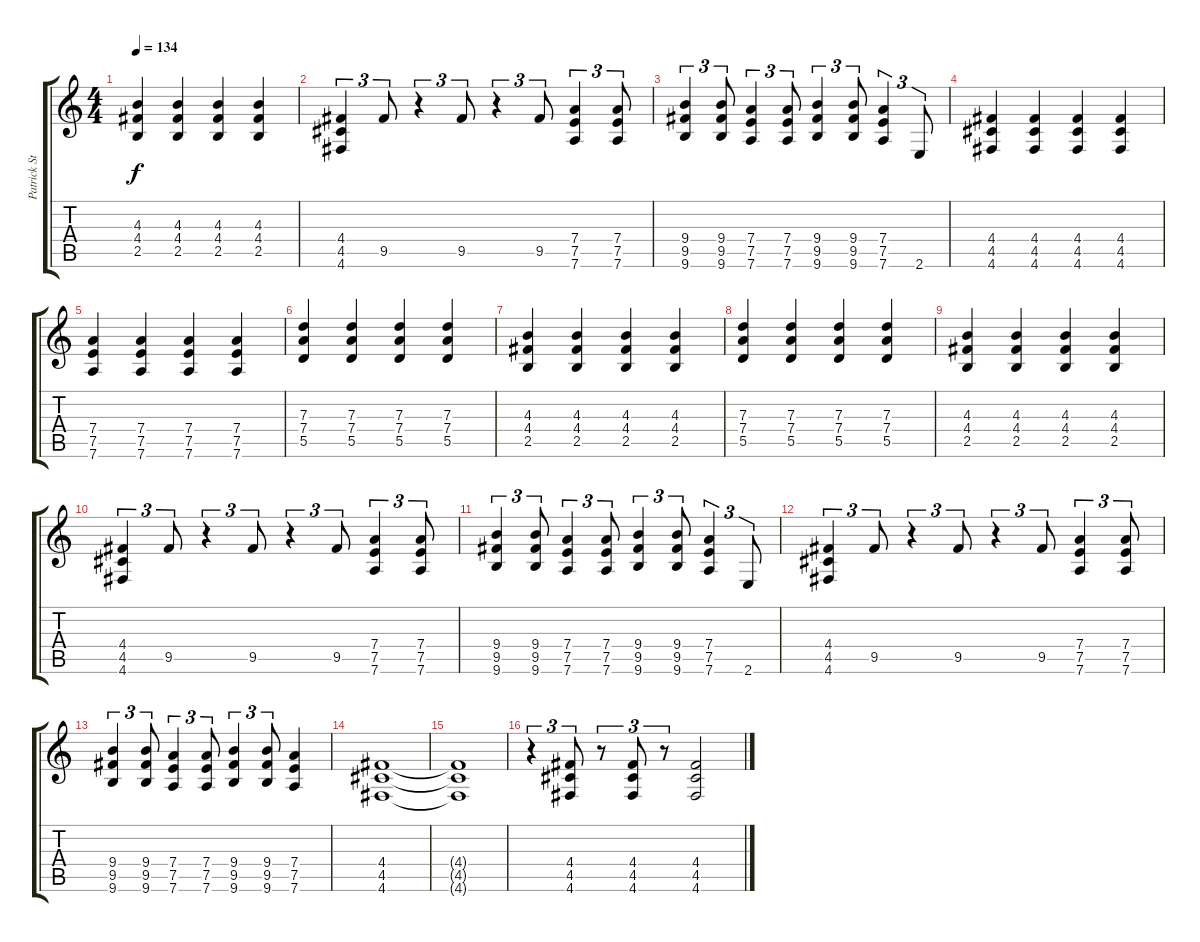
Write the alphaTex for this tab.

\track ("Patrick Stumph (Rythmn Guitar)" "Patrick St") {instrument overdrivenguitar}
\staff {score tabs}
\tuning (E4 B3 G3 D3 A2 D2) {hide}
\ts (4 4)
\tempo 134
\clef g2
\ks c
(4.3 4.4 2.5).4{dy f} (4.3 4.4 2.5).4 (4.3 4.4 2.5).4 (4.3 4.4 2.5).4 |
(4.4 4.5 4.6).4{tu (3 2)} 9.5.8{tu (3 2)} r.4{tu (3 2)} 9.5.8{tu (3 2)} r.4{tu (3 2)} 9.5.8{tu (3 2)} (7.4 7.5 7.6).4{tu (3 2)} (7.4 7.5 7.6).8{tu (3 2)} |
(9.4 9.5 9.6).4{tu (3 2)} (9.4 9.5 9.6).8{tu (3 2)} (7.4 7.5 7.6).4{tu (3 2)} (7.4 7.5 7.6).8{tu (3 2)} (9.4 9.5 9.6).4{tu (3 2)} (9.4 9.5 9.6).8{tu (3 2)} (7.4 7.5 7.6).4{tu (3 2)} 2.6.8{tu (3 2)} |
(4.4 4.5 4.6).4 (4.4 4.5 4.6).4 (4.4 4.5 4.6).4 (4.4 4.5 4.6).4 |
(7.4 7.5 7.6).4 (7.4 7.5 7.6).4 (7.4 7.5 7.6).4 (7.4 7.5 7.6).4 |
(7.3 7.4 5.5).4 (7.3 7.4 5.5).4 (7.3 7.4 5.5).4 (7.3 7.4 5.5).4 |
(4.3 4.4 2.5).4 (4.3 4.4 2.5).4 (4.3 4.4 2.5).4 (4.3 4.4 2.5).4 |
(7.3 7.4 5.5).4 (7.3 7.4 5.5).4 (7.3 7.4 5.5).4 (7.3 7.4 5.5).4 |
(4.3 4.4 2.5).4 (4.3 4.4 2.5).4 (4.3 4.4 2.5).4 (4.3 4.4 2.5).4 |
(4.4 4.5 4.6).4{tu (3 2)} 9.5.8{tu (3 2)} r.4{tu (3 2)} 9.5.8{tu (3 2)} r.4{tu (3 2)} 9.5.8{tu (3 2)} (7.4 7.5 7.6).4{tu (3 2)} (7.4 7.5 7.6).8{tu (3 2)} |
(9.4 9.5 9.6).4{tu (3 2)} (9.4 9.5 9.6).8{tu (3 2)} (7.4 7.5 7.6).4{tu (3 2)} (7.4 7.5 7.6).8{tu (3 2)} (9.4 9.5 9.6).4{tu (3 2)} (9.4 9.5 9.6).8{tu (3 2)} (7.4 7.5 7.6).4{tu (3 2)} 2.6.8{tu (3 2)} |
(4.4 4.5 4.6).4{tu (3 2)} 9.5.8{tu (3 2)} r.4{tu (3 2)} 9.5.8{tu (3 2)} r.4{tu (3 2)} 9.5.8{tu (3 2)} (7.4 7.5 7.6).4{tu (3 2)} (7.4 7.5 7.6).8{tu (3 2)} |
(9.4 9.5 9.6).4{tu (3 2)} (9.4 9.5 9.6).8{tu (3 2)} (7.4 7.5 7.6).4{tu (3 2)} (7.4 7.5 7.6).8{tu (3 2)} (9.4 9.5 9.6).4{tu (3 2)} (9.4 9.5 9.6).8{tu (3 2)} (7.4 7.5 7.6).4 |
(4.4 4.5 4.6).1 |
(4.4{t} 4.5{t} 4.6{t}).1 |
r.4{tu (3 2)} (4.4 4.5 4.6).8{tu (3 2) volume 8} r.8{tu (3 2)} (4.4 4.5 4.6).8{tu (3 2)} r.8{tu (3 2)} (4.4 4.5 4.6).2
